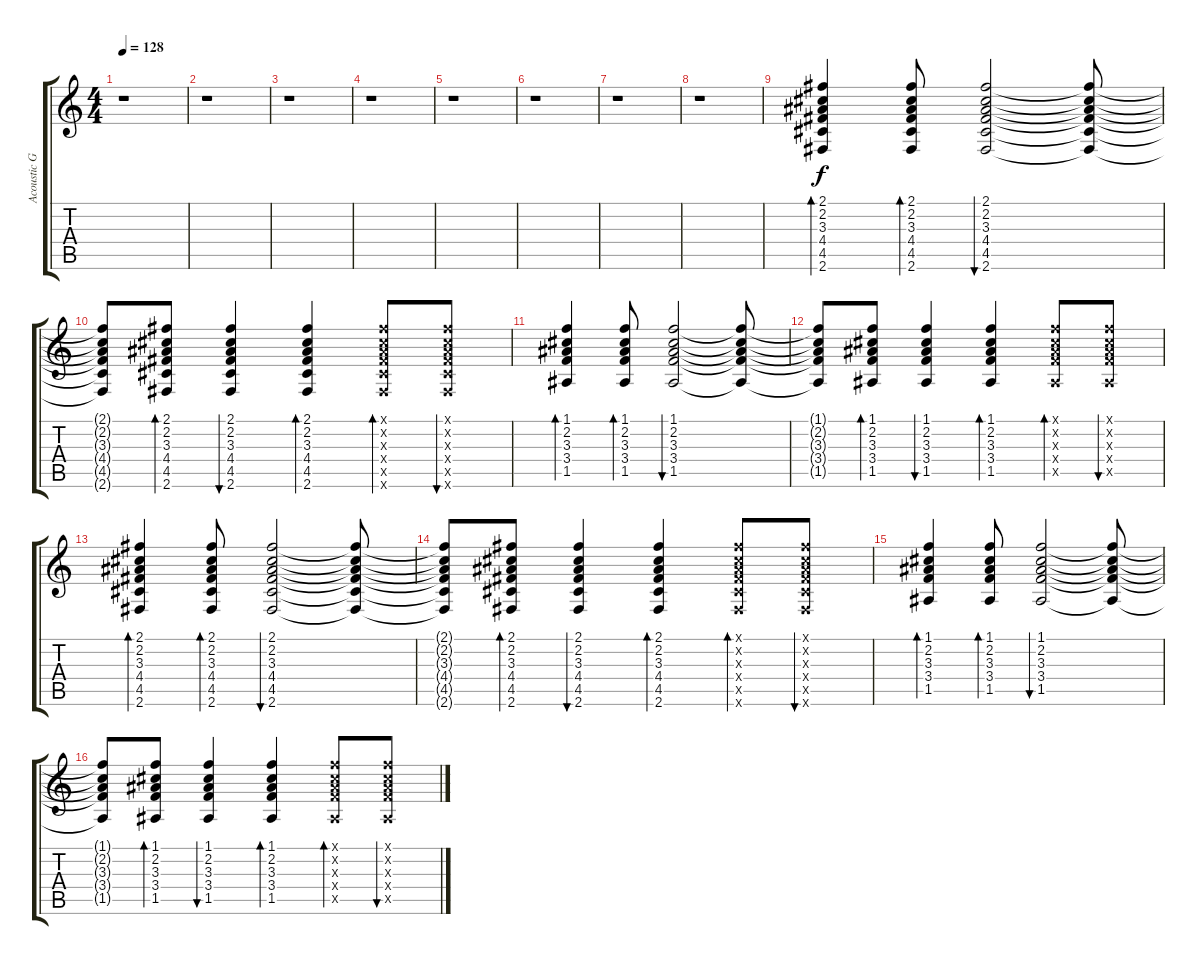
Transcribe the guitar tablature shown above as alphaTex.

\track ("Acoustic Guitar 1" "Acoustic G") {instrument acousticguitarsteel}
\staff {score tabs}
\tuning (E4 B3 G3 D3 A2 E2) {hide}
\ts (4 4)
\tempo 128
\clef g2
\ks c
r.1{dy f} |
r.1 |
r.1 |
r.1 |
r.1 |
r.1 |
r.1 |
r.1 |
(2.1 2.2 3.3 4.4 4.5 2.6).4{bd 60} (2.1 2.2 3.3 4.4 4.5 2.6).8{bd 60} (2.1 2.2 3.3 4.4 4.5 2.6).2{bu 60} (2.1{t} 2.2{t} 3.3{t} 4.4{t} 4.5{t} 2.6{t}).8 |
(2.1{t} 2.2{t} 3.3{t} 4.4{t} 4.5{t} 2.6{t}).8 (2.1 2.2 3.3 4.4 4.5 2.6).8{bd 60} (2.1 2.2 3.3 4.4 4.5 2.6).4{bu 60} (2.1 2.2 3.3 4.4 4.5 2.6).4{bd 60} (2.1{x} 2.2{x} 3.3{x} 4.4{x} 4.5{x} 2.6{x}).8{bd 60} (2.1{x} 2.2{x} 3.3{x} 4.4{x} 4.5{x} 2.6{x}).8{bu 60} |
(1.1 2.2 3.3 3.4 1.5).4{bd 60} (1.1 2.2 3.3 3.4 1.5).8{bd 60} (1.1 2.2 3.3 3.4 1.5).2{bu 60} (1.1{t} 2.2{t} 3.3{t} 3.4{t} 1.5{t}).8 |
(1.1{t} 2.2{t} 3.3{t} 3.4{t} 1.5{t}).8 (1.1 2.2 3.3 3.4 1.5).8{bd 60} (1.1 2.2 3.3 3.4 1.5).4{bu 60} (1.1 2.2 3.3 3.4 1.5).4{bd 60} (1.1{x} 2.2{x} 3.3{x} 3.4{x} 1.5{x}).8{bd 60} (1.1{x} 2.2{x} 3.3{x} 3.4{x} 1.5{x}).8{bu 60} |
(2.1 2.2 3.3 4.4 4.5 2.6).4{bd 60} (2.1 2.2 3.3 4.4 4.5 2.6).8{bd 60} (2.1 2.2 3.3 4.4 4.5 2.6).2{bu 60} (2.1{t} 2.2{t} 3.3{t} 4.4{t} 4.5{t} 2.6{t}).8 |
(2.1{t} 2.2{t} 3.3{t} 4.4{t} 4.5{t} 2.6{t}).8 (2.1 2.2 3.3 4.4 4.5 2.6).8{bd 60} (2.1 2.2 3.3 4.4 4.5 2.6).4{bu 60} (2.1 2.2 3.3 4.4 4.5 2.6).4{bd 60} (2.1{x} 2.2{x} 3.3{x} 4.4{x} 4.5{x} 2.6{x}).8{bd 60} (2.1{x} 2.2{x} 3.3{x} 4.4{x} 4.5{x} 2.6{x}).8{bu 60} |
(1.1 2.2 3.3 3.4 1.5).4{bd 60} (1.1 2.2 3.3 3.4 1.5).8{bd 60} (1.1 2.2 3.3 3.4 1.5).2{bu 60} (1.1{t} 2.2{t} 3.3{t} 3.4{t} 1.5{t}).8 |
(1.1{t} 2.2{t} 3.3{t} 3.4{t} 1.5{t}).8 (1.1 2.2 3.3 3.4 1.5).8{bd 60} (1.1 2.2 3.3 3.4 1.5).4{bu 60} (1.1 2.2 3.3 3.4 1.5).4{bd 60} (1.1{x} 2.2{x} 3.3{x} 3.4{x} 1.5{x}).8{bd 60} (1.1{x} 2.2{x} 3.3{x} 3.4{x} 1.5{x}).8{bu 60}
